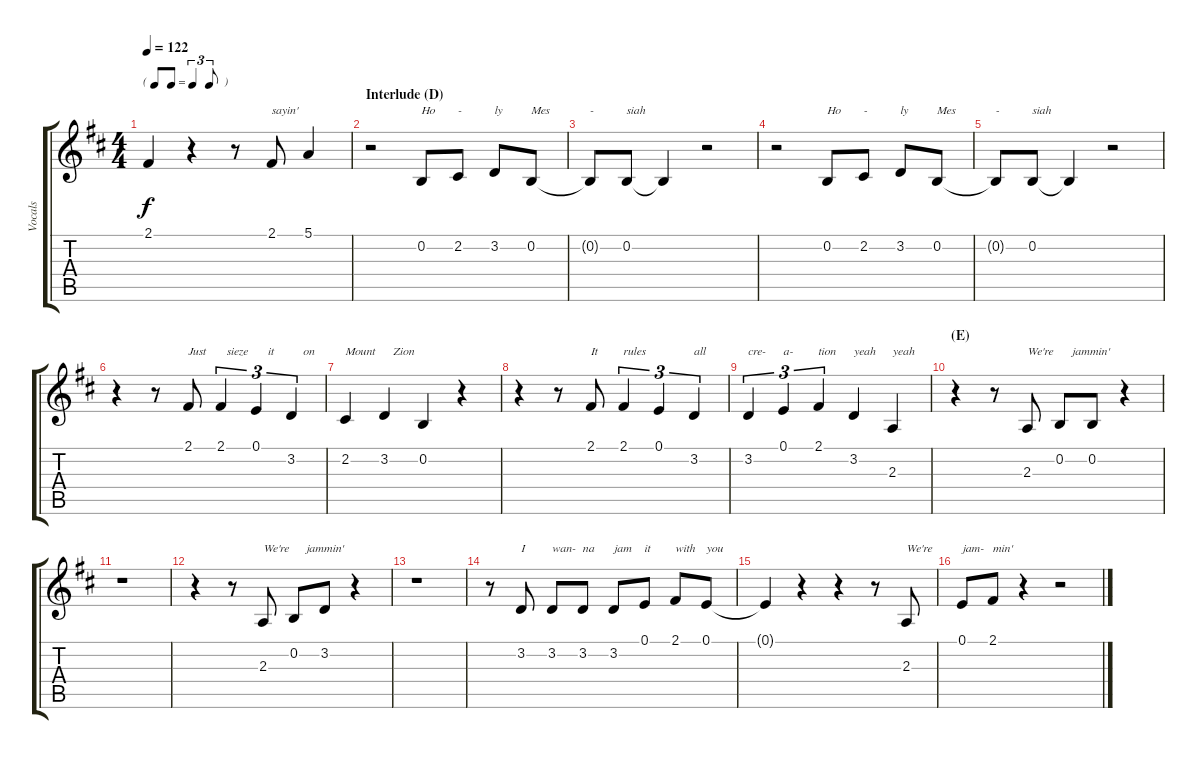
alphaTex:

\track ("Vocals" "Vocals") {instrument violin}
\staff {score tabs}
\tuning (E4 B3 G3 D3 A2 E2) {hide}
\ts (4 4)
\tf triplet8th
\tempo 122
\clef g2
\ks d
2.1{t}.4{dy f} r.4 r.8 2.1.8{txt "sayin'"} 5.1.4 |
\section ("" "Interlude (D)")
r.2 0.2.8{txt "Ho"} 2.2.8{txt "-"} 3.2.8{txt "ly"} 0.2.8{txt "Mes"} |
0.2{t}.8{txt "-"} 0.2.8{txt "siah"} 0.2{t}.4 r.2 |
r.2 0.2.8{txt "Ho"} 2.2.8{txt "-"} 3.2.8{txt "ly"} 0.2.8{txt "Mes"} |
0.2{t}.8{txt "-"} 0.2.8{txt "siah"} 0.2{t}.4 r.2 |
r.4 r.8 2.1.8{txt "Just"} 2.1.4{tu (3 2) txt "  sieze"} 0.1.4{tu (3 2) txt "    it"} 3.2.4{tu (3 2) txt "    on"} |
2.2.4{txt "Mount"} 3.2.4{txt "   Zion"} 0.2.4 r.4 |
r.4 r.8 2.1.8{txt "It"} 2.1.4{tu (3 2) txt "rules"} 0.1.4{tu (3 2)} 3.2.4{tu (3 2) txt "all"} |
3.2.4{tu (3 2) txt "cre-"} 0.1.4{tu (3 2) txt "a-"} 2.1.4{tu (3 2) txt "tion"} 3.2.4{txt "yeah"} 2.3.4{txt "yeah"} |
\section ("" "(E)")
r.4 r.8 2.3.8{txt "We're"} 0.2.8{txt "    jammin'"} 0.2.8 r.4 |
r.1 |
r.4 r.8 2.3.8{txt "We're"} 0.2.8{txt "    jammin'"} 3.2.8 r.4 |
r.1 |
r.8 3.2.8{txt "I"} 3.2.8{txt "wan-"} 3.2.8{txt "na"} 3.2.8{txt "jam"} 0.1.8{txt "it"} 2.1.8{txt "with"} 0.1.8{txt "you"} |
0.1{t}.4 r.4 r.4 r.8 2.3.8{txt "We're"} |
0.1.8{txt "jam-"} 2.1.8{txt "min'"} r.4 r.2
